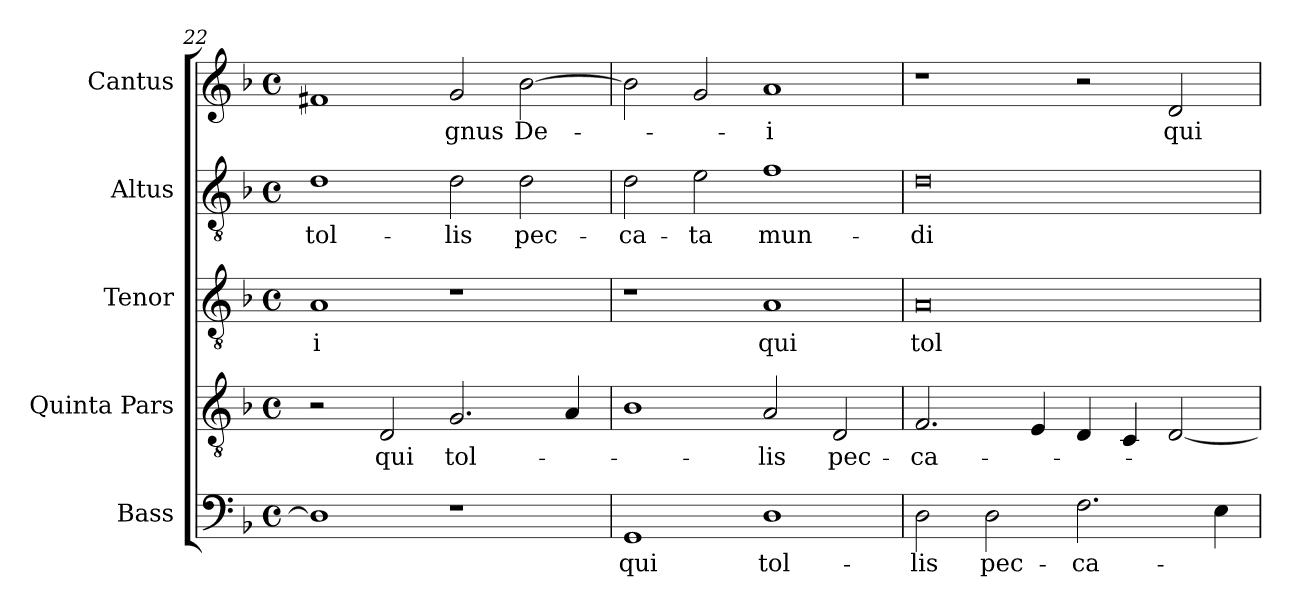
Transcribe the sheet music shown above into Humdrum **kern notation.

**kern	**text	**kern	**text	**kern	**text	**kern	**text	**kern	**text
*part5	*part5	*part4	*part4	*part3	*part3	*part2	*part2	*part1	*part1
*staff5	*staff5	*staff4	*staff4	*staff3	*staff3	*staff2	*staff2	*staff1	*staff1
*I"Bass	*	*I"Quinta Pars	*	*I"Tenor	*	*I"Altus	*	*I"Cantus	*
*I'B.	*	*I'Q.P.	*	*I'T.	*	*I'A.	*	*I'C.	*
*clefF4	*	*clefGv2	*	*clefGv2	*	*clefGv2	*	*clefG2	*
*k[b-]	*	*k[b-]	*	*k[b-]	*	*k[b-]	*	*k[b-]	*
*F:	*	*F:	*	*F:	*	*F:	*	*F:	*
*M4/4	*	*M4/4	*	*M4/4	*	*M4/4	*	*M4/4	*
*met(c)	*	*met(c)	*	*met(c)	*	*met(c)	*	*met(c)	*
=22	=22	=22	=22	=22	=22	=22	=22	=22	=22
!	!	!	!	!	!LO:LY:b:cj	!	!LO:LY:b:cj	!	!
1D]	.	2r	.	1A	-i	1d	tol-	1f#X	.
!	!	!	!LO:LY:b:cj	!	!	!	!	!	!
.	.	2D/	qui	.	.	.	.	.	.
!	!	!	!LO:LY:b:cj	!	!	!	!LO:LY:b:cj	!	!LO:LY:b:cj
1r	.	2.G/	tol-	1r	.	2d\	-lis	2g/	-gnus
!	!	!	!	!	!	!	!LO:LY:b:cj	!	!LO:LY:b:cj
.	.	.	.	.	.	2d\	pec-	[>2b-\	De-
.	.	4A/	.	.	.	.	.	.	.
=23	=23	=23	=23	=23	=23	=23	=23	=23	=23
!	!LO:LY:b:cj	!	!	!	!	!	!LO:LY:b:cj	!	!
1GG	qui	1B-	.	1r	.	2d\	-ca-	2b-\]	.
!	!	!	!	!	!	!	!LO:LY:b:cj	!	!
.	.	.	.	.	.	2e\	-ta	2g/	.
!	!LO:LY:b:cj	!	!LO:LY:b:cj	!	!LO:LY:b:cj	!	!LO:LY:b:cj	!	!LO:LY:b:cj
1D	tol-	2A/	-lis	1A	qui	1f	mun-	1a	-i
!	!	!	!LO:LY:b:cj	!	!	!	!	!	!
.	.	2D/	pec-	.	.	.	.	.	.
=24	=24	=24	=24	=24	=24	=24	=24	=24	=24
!	!LO:LY:b:cj	!	!LO:LY:b:cj	!	!LO:LY:b:cj	!	!LO:LY:b:cj	!	!
2D\	-lis	2.F/	-ca-	0A	tol-	0d	-di	1r	.
!	!LO:LY:b:cj	!	!	!	!	!	!	!	!
2D\	pec-	.	.	.	.	.	.	.	.
.	.	4E/	.	.	.	.	.	.	.
!	!LO:LY:b:cj	!	!	!	!	!	!	!	!
2.F\	-ca-	4D/	.	.	.	.	.	2r	.
.	.	4C/	.	.	.	.	.	.	.
!	!	!	!	!	!	!	!	!	!LO:LY:b:cj
.	.	[<2D/	.	.	.	.	.	2d/	qui
4E\	.	.	.	.	.	.	.	.	.
=	=	=	=	=	=	=	=	=	=
*-	*-	*-	*-	*-	*-	*-	*-	*-	*-
